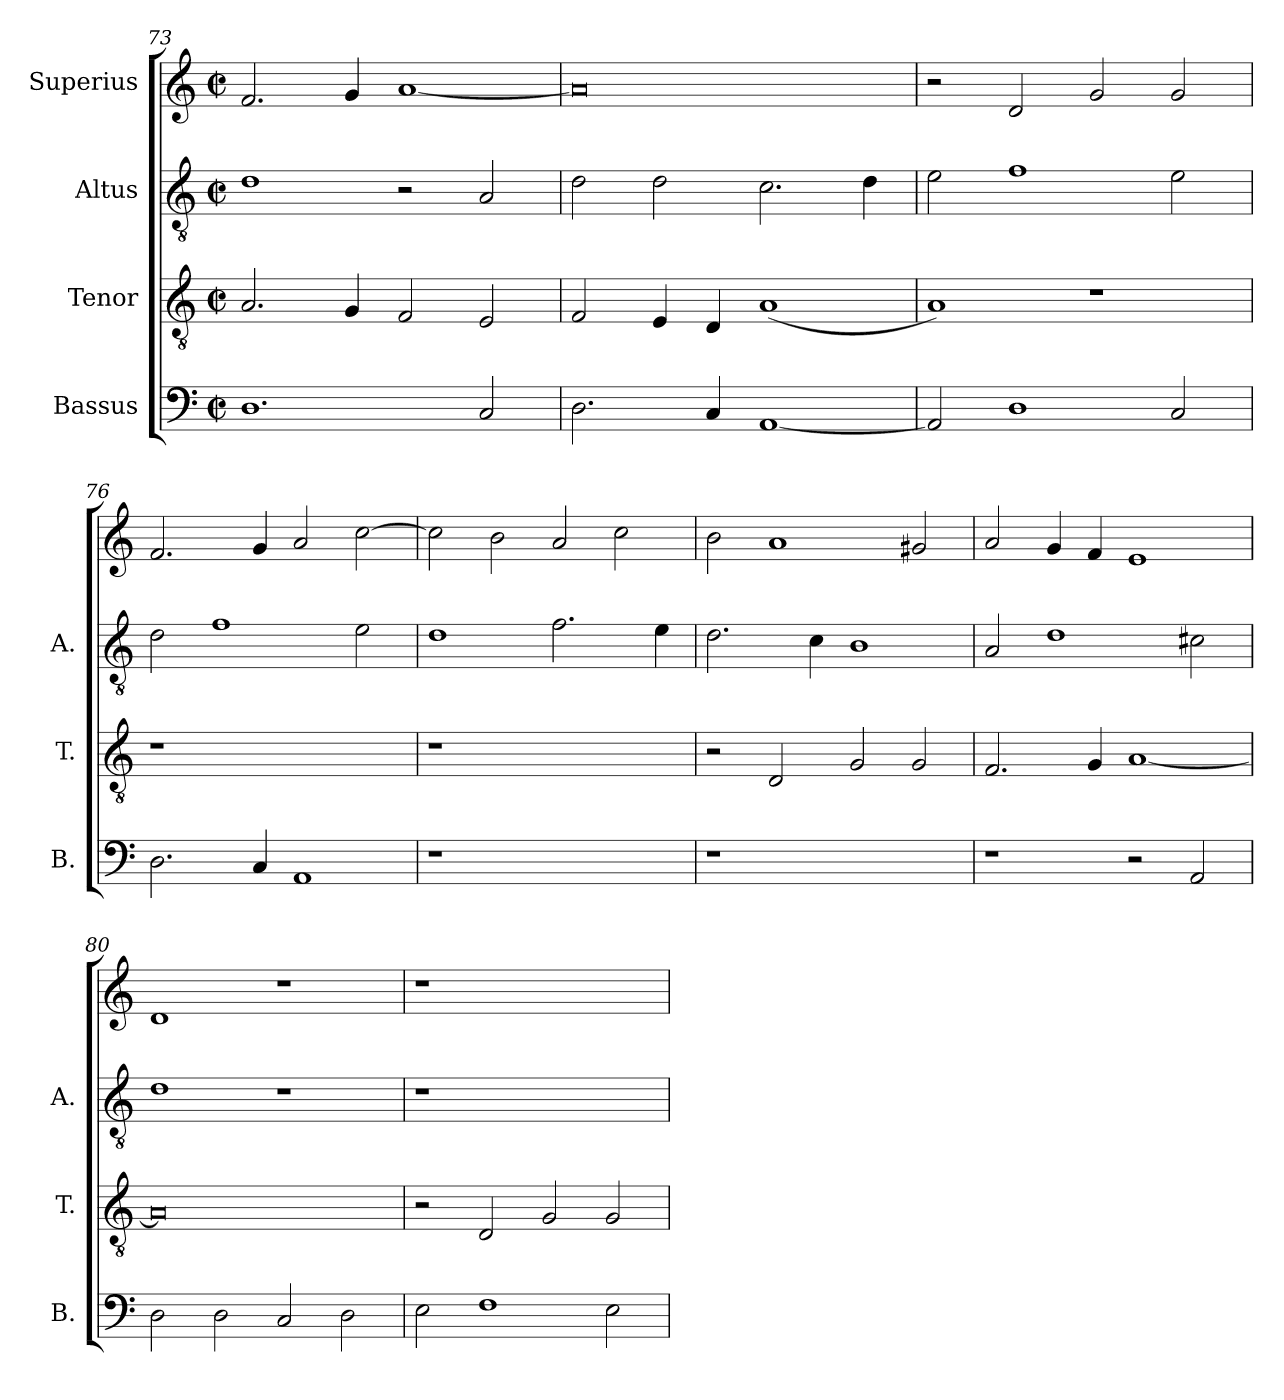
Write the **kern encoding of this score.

**kern	**kern	**kern	**kern
*part4	*part3	*part2	*part1
*staff4	*staff3	*staff2	*staff1
*I"Bassus	*I"Tenor	*I"Altus	*I"Superius
*I'B.	*I'T.	*I'A.	*
*clefF4	*clefGv2	*clefGv2	*clefG2
*	*ITrd7c12	*ITrd7c12	*
*k[]	*k[]	*k[]	*k[]
*C:	*C:	*C:	*C:
*M2/2	*M2/2	*M2/2	*M2/2
*met(c|)	*met(c|)	*met(c|)	*met(c|)
=73	=73	=73	=73
1.Di	2.AAi/	1Di	2.fi/
.	4GGi/	.	4gi/
.	2FFi/	2r	[<1ai
2Ci/	2EEi/	2AAi/	.
!!LO:PB:g=z
=74	=74	=74	=74
2.Di\	2FFi/	2Di\	0ai]
.	4EEi/	2Di\	.
4Ci/	4DDi/	.	.
[<1AAi	(1AAi	2.Ci\	.
.	.	4Di\	.
=75	=75	=75	=75
2AAi/]	1AAi)	2Ei\	2r
1Di	.	1Fi	2di/
.	1r	.	2gi/
2Ci/	.	2Ei\	2gi/
=76	=76	=76	=76
!	!LO:N:vis=1	!	!
2.Di\	1r	2Di\	2.fi/
.	.	1Fi	.
4Ci/	.	.	4gi/
1AAi	1ryy	.	2ai/
.	.	2Ei\	[>2cci\
=77	=77	=77	=77
!LO:N:vis=1	!LO:N:vis=1	!	!
1r	1r	1Di	2cci\]
.	.	.	2bi\
1ryy	1ryy	2.Fi\	2ai/
.	.	.	2cci\
.	.	4Ei\	.
=78	=78	=78	=78
!LO:N:vis=1	!	!	!
1r	2r	2.Di\	2bi\
.	2DDi/	.	1ai
.	.	4Ci\	.
1ryy	2GGi/	1BBi	.
.	2GGi/	.	2g#Xi/
!!LO:LB:g=z
=79	=79	=79	=79
1r	2.FFi/	2AAi/	2ai/
.	.	1Di	4gi/
.	4GGi/	.	4fi/
2r	[<1AAi	.	1ei
2AAi/	.	2C#Xi\	.
=80	=80	=80	=80
2Di\	0AAi]	1Di	1di
2Di\	.	.	.
2Ci/	.	1r	1r
2Di\	.	.	.
=81	=81	=81	=81
!	!	!LO:N:vis=1	!LO:N:vis=1
2Ei\	2r	1r	1r
1Fi	2DDi/	.	.
.	2GGi/	1ryy	1ryy
2Ei\	2GGi/	.	.
=	=	=	=
*-	*-	*-	*-
